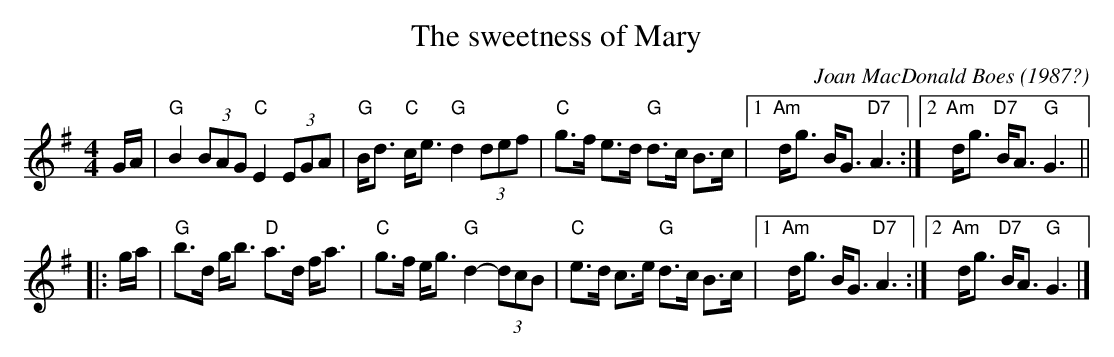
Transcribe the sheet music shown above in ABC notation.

X:1
T:The sweetness of Mary
C:Joan MacDonald Boes (1987?)
M:4/4
L:1/8
K:G
G/A/ \
| "G"B2 (3BAG "C"E2 (3EGA | "G"B<d "C"c<e "G"d2 (3def |\
 "C"g>f e>d "G"d>c B>c |1 "Am"d<g B<G "D7"A3 :|2 "Am"d<g "D7"B<A "G"G3 ||
|: g/a/ | "G"b>d g<b "D"a>d f<a | "C"g>f e<g "G"d2- (3dcB |\
 "C"e>d c>e "G"d>c B>c |1 "Am"d<g B<G "D7"A3 :|2 "Am"d<g "D7"B<A "G"G3 |]
